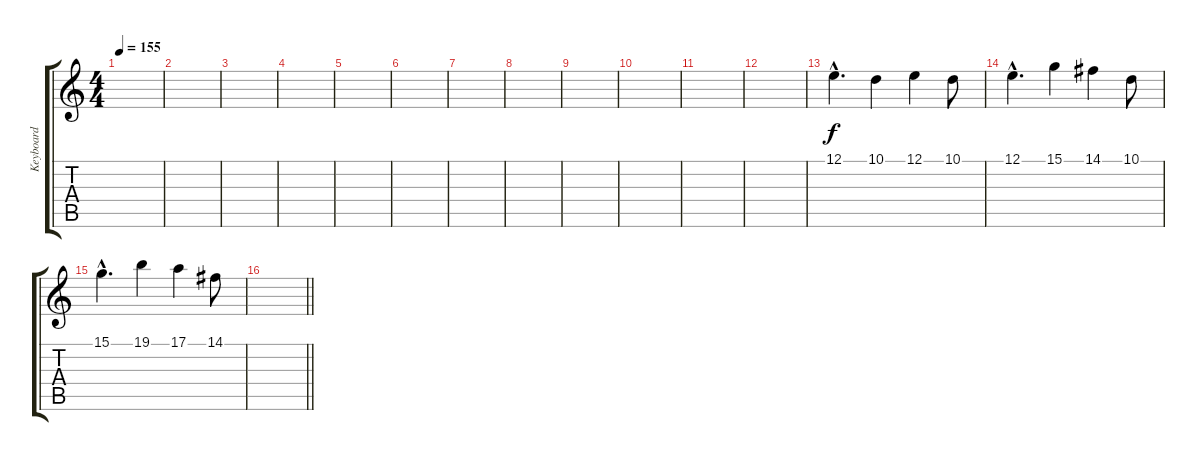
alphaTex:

\track ("Keyboard" "Keyboard") {instrument orchestrahit}
\staff {score tabs}
\tuning (E4 B3 G3 D3 A2 E2) {hide}
\ts (4 4)
\tempo 155
\clef g2
\ks c
|
|
|
|
|
|
|
|
|
|
|
|
12.1{hac}.4{d} 10.1.4 12.1.4 10.1.8 |
12.1{hac}.4{d} 15.1.4 14.1.4 10.1.8 |
15.1{hac}.4{d} 19.1.4 17.1.4 14.1.8 |
\barLineRight lightlight
